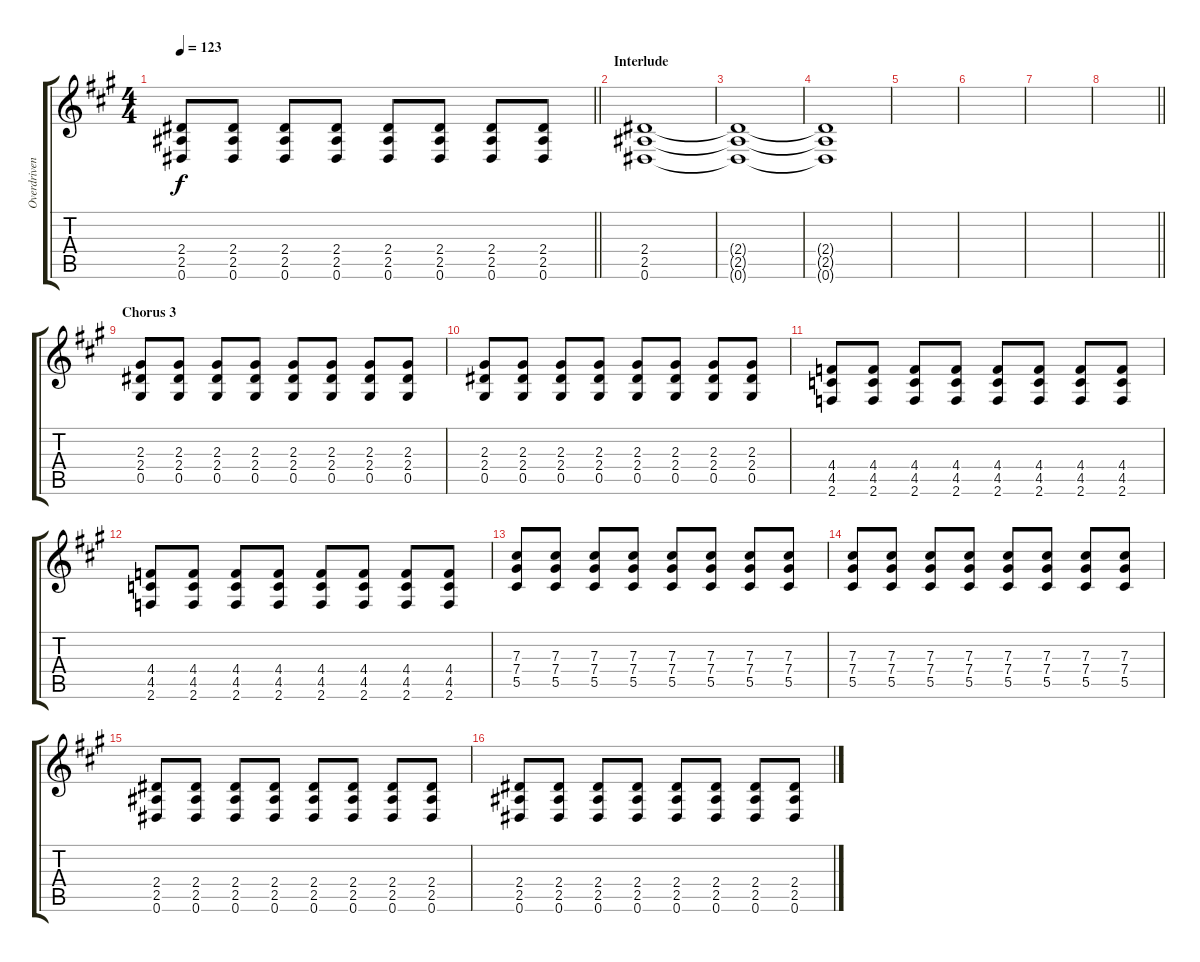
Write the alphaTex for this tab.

\track ("Overdriven Rhythm" "Overdriven") {instrument overdrivenguitar}
\staff {score tabs}
\tuning (Eb4 Bb3 Gb3 Db3 Ab2 Eb2) {hide}
\ts (4 4)
\tempo 123
\clef g2
\barLineRight lightlight
\ks a
(2.4 2.5 0.6).8{dy f} (2.4 2.5 0.6).8 (2.4 2.5 0.6).8 (2.4 2.5 0.6).8 (2.4 2.5 0.6).8 (2.4 2.5 0.6).8 (2.4 2.5 0.6).8 (2.4 2.5 0.6).8 |
\section ("" "Interlude")
(2.4 2.5 0.6).1 |
(2.4{t} 2.5{t} 0.6{t}).1 |
(2.4{t} 2.5{t} 0.6{t}).1 |
|
|
|
\barLineRight lightlight
|
\section ("" "Chorus 3")
(2.3 2.4 0.5).8 (2.3 2.4 0.5).8 (2.3 2.4 0.5).8 (2.3 2.4 0.5).8 (2.3 2.4 0.5).8 (2.3 2.4 0.5).8 (2.3 2.4 0.5).8 (2.3 2.4 0.5).8 |
(2.3 2.4 0.5).8 (2.3 2.4 0.5).8 (2.3 2.4 0.5).8 (2.3 2.4 0.5).8 (2.3 2.4 0.5).8 (2.3 2.4 0.5).8 (2.3 2.4 0.5).8 (2.3 2.4 0.5).8 |
(4.4 4.5 2.6).8 (4.4 4.5 2.6).8 (4.4 4.5 2.6).8 (4.4 4.5 2.6).8 (4.4 4.5 2.6).8 (4.4 4.5 2.6).8 (4.4 4.5 2.6).8 (4.4 4.5 2.6).8 |
(4.4 4.5 2.6).8 (4.4 4.5 2.6).8 (4.4 4.5 2.6).8 (4.4 4.5 2.6).8 (4.4 4.5 2.6).8 (4.4 4.5 2.6).8 (4.4 4.5 2.6).8 (4.4 4.5 2.6).8 |
(7.3 7.4 5.5).8 (7.3 7.4 5.5).8 (7.3 7.4 5.5).8 (7.3 7.4 5.5).8 (7.3 7.4 5.5).8 (7.3 7.4 5.5).8 (7.3 7.4 5.5).8 (7.3 7.4 5.5).8 |
(7.3 7.4 5.5).8 (7.3 7.4 5.5).8 (7.3 7.4 5.5).8 (7.3 7.4 5.5).8 (7.3 7.4 5.5).8 (7.3 7.4 5.5).8 (7.3 7.4 5.5).8 (7.3 7.4 5.5).8 |
(2.4 2.5 0.6).8 (2.4 2.5 0.6).8 (2.4 2.5 0.6).8 (2.4 2.5 0.6).8 (2.4 2.5 0.6).8 (2.4 2.5 0.6).8 (2.4 2.5 0.6).8 (2.4 2.5 0.6).8 |
(2.4 2.5 0.6).8 (2.4 2.5 0.6).8 (2.4 2.5 0.6).8 (2.4 2.5 0.6).8 (2.4 2.5 0.6).8 (2.4 2.5 0.6).8 (2.4 2.5 0.6).8 (2.4 2.5 0.6).8
